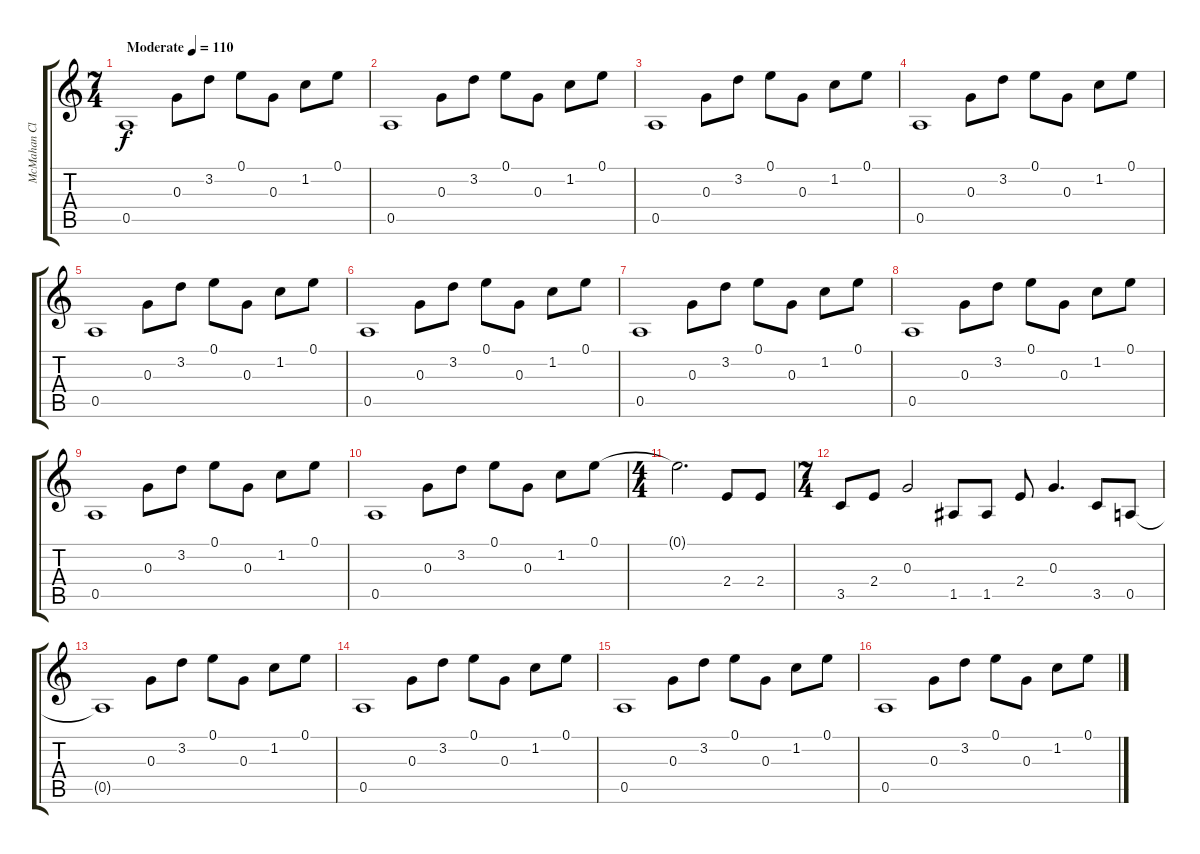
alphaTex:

\track ("McMahan Clean" "McMahan Cl") {instrument electricguitarjazz}
\staff {score tabs}
\tuning (E4 B3 G3 D3 A2 D2) {hide}
\ts (7 4)
\tempo (110 "Moderate")
\clef g2
\ks c
0.5.1{dy f instrument electricguitarjazz} 0.3.8 3.2.8 0.1.8 0.3.8 1.2.8 0.1.8 |
0.5.1 0.3.8 3.2.8 0.1.8 0.3.8 1.2.8 0.1.8 |
0.5.1 0.3.8 3.2.8 0.1.8 0.3.8 1.2.8 0.1.8 |
0.5.1 0.3.8 3.2.8 0.1.8 0.3.8 1.2.8 0.1.8 |
0.5.1 0.3.8 3.2.8 0.1.8 0.3.8 1.2.8 0.1.8 |
0.5.1 0.3.8 3.2.8 0.1.8 0.3.8 1.2.8 0.1.8 |
0.5.1 0.3.8 3.2.8 0.1.8 0.3.8 1.2.8 0.1.8 |
0.5.1 0.3.8 3.2.8 0.1.8 0.3.8 1.2.8 0.1.8 |
0.5.1 0.3.8 3.2.8 0.1.8 0.3.8 1.2.8 0.1.8 |
0.5.1 0.3.8 3.2.8 0.1.8 0.3.8 1.2.8 0.1.8 |
\ts (4 4)
0.1{t}.2{d} 2.4.8 2.4.8 |
\ts (7 4)
3.5.8 2.4.8 0.3.2 1.5.8 1.5.8 2.4.8 0.3.4{d} 3.5.8 0.5.8 |
0.5{t}.1 0.3.8 3.2.8 0.1.8 0.3.8 1.2.8 0.1.8 |
0.5.1 0.3.8 3.2.8 0.1.8 0.3.8 1.2.8 0.1.8 |
0.5.1 0.3.8 3.2.8 0.1.8 0.3.8 1.2.8 0.1.8 |
0.5.1 0.3.8 3.2.8 0.1.8 0.3.8 1.2.8 0.1.8
